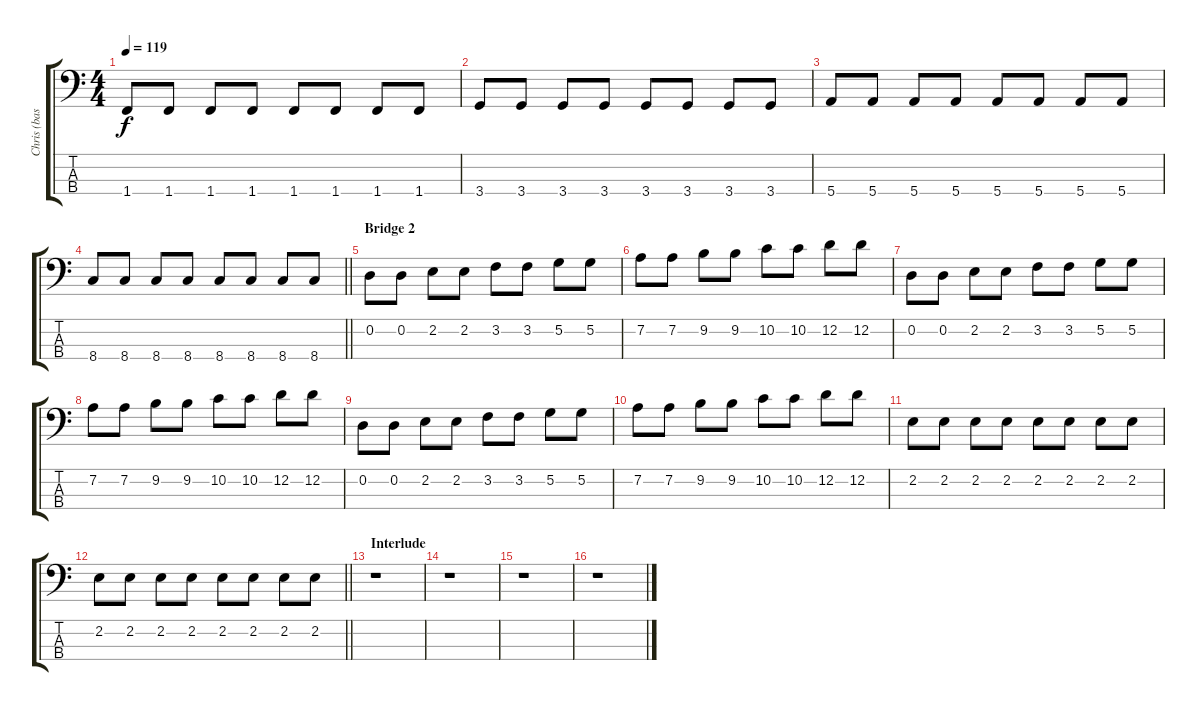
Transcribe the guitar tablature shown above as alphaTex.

\track ("Chris (bass OD)" "Chris (bas") {mute instrument overdrivenguitar}
\staff {score tabs}
\tuning (G2 D2 A1 E1) {hide}
\ts (4 4)
\tempo 119
\clef f4
\ks c
1.4.8{dy f} 1.4.8 1.4.8 1.4.8 1.4.8 1.4.8 1.4.8 1.4.8 |
3.4.8 3.4.8 3.4.8 3.4.8 3.4.8 3.4.8 3.4.8 3.4.8 |
5.4.8 5.4.8 5.4.8 5.4.8 5.4.8 5.4.8 5.4.8 5.4.8 |
\barLineRight lightlight
8.4.8 8.4.8 8.4.8 8.4.8 8.4.8 8.4.8 8.4.8 8.4.8 |
\section ("" "Bridge 2")
0.2.8 0.2.8 2.2.8 2.2.8 3.2.8 3.2.8 5.2.8 5.2.8 |
7.2.8 7.2.8 9.2.8 9.2.8 10.2.8 10.2.8 12.2.8 12.2.8 |
0.2.8 0.2.8 2.2.8 2.2.8 3.2.8 3.2.8 5.2.8 5.2.8 |
7.2.8 7.2.8 9.2.8 9.2.8 10.2.8 10.2.8 12.2.8 12.2.8 |
0.2.8 0.2.8 2.2.8 2.2.8 3.2.8 3.2.8 5.2.8 5.2.8 |
7.2.8 7.2.8 9.2.8 9.2.8 10.2.8 10.2.8 12.2.8 12.2.8 |
2.2.8 2.2.8 2.2.8 2.2.8 2.2.8 2.2.8 2.2.8 2.2.8 |
\barLineRight lightlight
2.2.8 2.2.8 2.2.8 2.2.8 2.2.8 2.2.8 2.2.8 2.2.8 |
\section ("" "Interlude")
r.1 |
r.1 |
r.1 |
r.1
